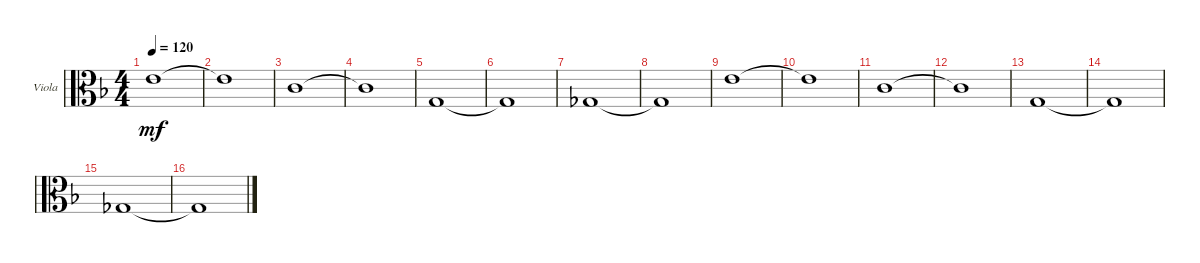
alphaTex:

\defaultSystemsLayout 4
\bracketExtendMode groupsimilarinstruments
\multiBarRest
\firstSystemTrackNameOrientation horizontal
\otherSystemsTrackNameOrientation horizontal
\track ("Viola" "Viola") {multiBarRest instrument viola}
\staff {score}
\tuning (A4 D4 G3 C3)
\ts (4 4)
\tempo 120
\clef c3
\ks dminor
4.4.1{ot 8vb dy mf instrument viola} |
4.4{t}.1{ot 8vb} |
0.4.1{ot 8vb} |
0.4{t}.1{ot 8vb} |
0.3.1 |
0.3{t}.1 |
6.4.1 |
6.4{t}.1 |
4.4.1{ot 8vb} |
4.4{t}.1{ot 8vb} |
0.4.1{ot 8vb} |
0.4{t}.1{ot 8vb} |
0.3.1 |
0.3{t}.1 |
6.4.1 |
6.4{t}.1
